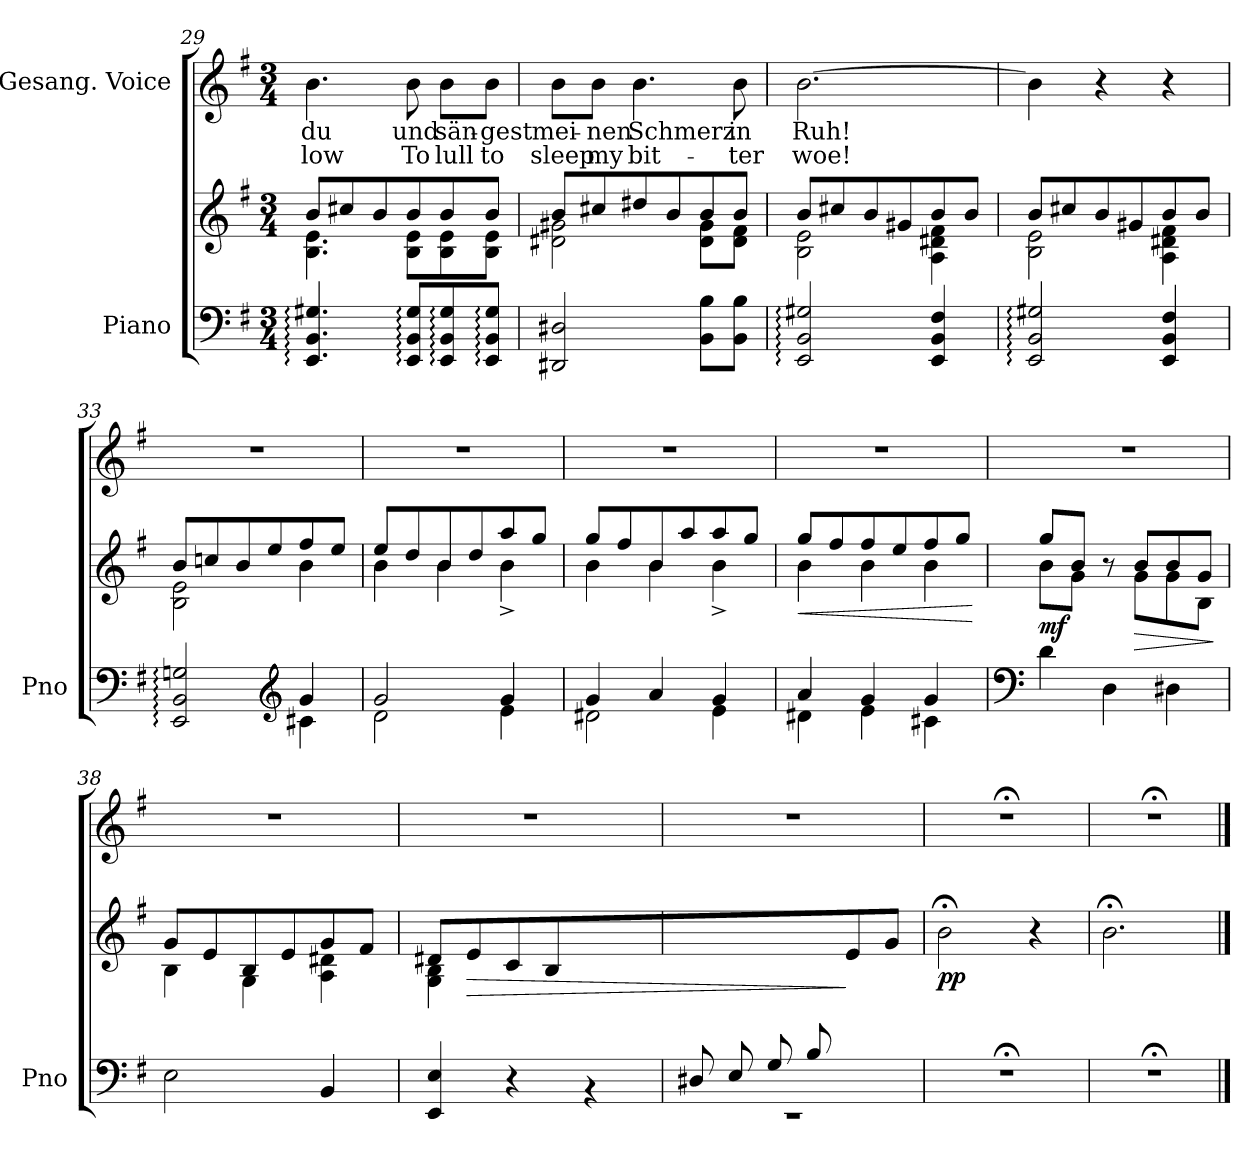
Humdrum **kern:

**kern	**kern	**dynam	**kern	**text	**text
*part2	*part2	*part2	*part1	*part1	*part1
*staff3	*staff2	*staff2/3	*staff1	*staff1	*staff1
*I"Piano	*	*	*I"Gesang. Voice	*	*
*I'Pno	*	*	*	*	*
*clefF4	*clefG2	*	*clefG2	*	*
*k[f#]	*k[f#]	*	*k[f#]	*	*
*M3/4	*M3/4	*	*M3/4	*	*
=29	=29	=29	=29	=29	=29
*	*^	*	*	*	*
!	!	!	!	!	!LO:LY:b	!LO:LY:b
4.EE/: 4.BB/: 4.G#X/:	8b/L	4.B\ 4.e\	.	4.b\	du	-low
.	8cc#X/	.	.	.	.	.
.	8b/	.	.	.	.	.
!	!	!	!	!	!LO:LY:b	!LO:LY:b
8EE/: 8BB/: 8G#/:L	8b/	8B\ 8e\L	.	8b\	und	To
!	!	!	!	!	!LO:LY:b	!LO:LY:b
8EE/: 8BB/: 8G#/:	8b/	8B\ 8e\	.	8b\L	sän-	lull
!	!	!	!	!	!LO:LY:b	!LO:LY:b
8EE/: 8BB/: 8G#/:J	8b/J	8B\ 8e\J	.	8b\J	-gest	to
!!LO:LB:g=z
=30	=30	=30	=30	=30	=30	=30
!	!	!	!	!	!LO:LY:b	!LO:LY:b
2DD#X/ 2D#X/	8b/L	2d#X\ 2g#X\	.	8b\L	mei-	sleep
!	!	!	!	!	!LO:LY:b	!LO:LY:b
.	8cc#X/	.	.	8b\J	-nen	my
!	!	!	!	!	!LO:LY:b	!LO:LY:b
.	8dd#X/	.	.	4.b\	Schmerz	bit-
.	8b/	.	.	.	.	.
8BB\ 8B\L	8b/	8d#\ 8g#\L	.	.	.	.
!	!	!	!	!	!LO:LY:b	!LO:LY:b
8BB\ 8B\J	8b/J	8d#\ 8f#\J	.	8b\	in	-ter
=31	=31	=31	=31	=31	=31	=31
!	!	!	!	!	!LO:LY:b	!LO:LY:b
2EE/: 2BB/: 2G#X/:	8b/L	2B\ 2e\	.	[2.b\	Ruh!	woe!
.	8cc#X/	.	.	.	.	.
.	8b/	.	.	.	.	.
.	8g#X/	.	.	.	.	.
4EE/ 4BB/ 4F#/	8b/	4A\ 4d#X\ 4f#\	.	.	.	.
.	8b/J	.	.	.	.	.
=32	=32	=32	=32	=32	=32	=32
2EE/: 2BB/: 2G#X/:	8b/L	2B\ 2e\	.	4b\]	.	.
.	8cc#X/	.	.	.	.	.
.	8b/	.	.	4r	.	.
.	8g#X/	.	.	.	.	.
4EE/ 4BB/ 4F#/	8b/	4A\ 4d#X\ 4f#\	.	4r	.	.
.	8b/J	.	.	.	.	.
=33	=33	=33	=33	=33	=33	=33
*^	*	*	*	*	*	*
2EE/: 2BB/: 2Gn/:	2ryy	8b/L	2B\ 2e\	.	2.r	.	.
.	.	8ccn/	.	.	.	.	.
.	.	8b/	.	.	.	.	.
.	.	8ee/	.	.	.	.	.
*clefG2	*	*	*	*	*	*	*
4g/	4c#X\	8ff#/	4b\	.	.	.	.
.	.	8ee/J	.	.	.	.	.
=34	=34	=34	=34	=34	=34	=34	=34
2g/	2d\	8ee/L	4b\	.	2.r	.	.
.	.	8dd/	.	.	.	.	.
.	.	8b/	4b\	.	.	.	.
.	.	8dd/	.	.	.	.	.
4g/	4e\	8aa/	4b^\	.	.	.	.
.	.	8gg/J	.	.	.	.	.
=35	=35	=35	=35	=35	=35	=35	=35
4g/	2d#X\	8gg/L	4b\	.	2.r	.	.
.	.	8ff#/	.	.	.	.	.
4a/	.	8b/	4b\	.	.	.	.
.	.	8aa/	.	.	.	.	.
4g/	4e\	8aa/	4b^\	.	.	.	.
.	.	8gg/J	.	.	.	.	.
!!LO:LB:g=z
=36	=36	=36	=36	=36	=36	=36	=36
!	!	!	!	!LO:HP:b	!	!	!
4a/	4d#X\	8gg/L	4b\	<	2.r	.	.
.	.	8ff#/	.	.	.	.	.
4g/	4e\	8ff#/	4b\	.	.	.	.
.	.	8ee/	.	.	.	.	.
4g/	4c#X\	8ff#/	4b\	.	.	.	.
.	.	8gg/J	.	.	.	.	.
*v	*v	*	*	*	*	*	*
*	*v	*v	*	*	*	*
.	.	[	.	.	.
=37	=37	=37	=37	=37	=37
*clefF4	*	*	*	*	*
*	*^	*	*	*	*
!	!	!	!LO:DY:b	!	!	!
4d\	8gg/L	8b\L	mf	2.r	.	.
.	8b/J	8g\J	.	.	.	.
4D\	8r	8ryy	.	.	.	.
!	!	!	!LO:HP:b	!	!	!
.	8b/L	8g\L	>	.	.	.
4D#X\	8b/	8g\	.	.	.	.
.	8g/J	8B\J	.	.	.	.
*	*v	*v	*	*	*	*
.	.	]	.	.	.
=38	=38	=38	=38	=38	=38
*	*^	*	*	*	*
2E\	8g/L	4B\	.	2.r	.	.
.	8e/	.	.	.	.	.
.	8B/	4G\	.	.	.	.
.	8e/	.	.	.	.	.
4BB/	8g/	4A\ 4d#X\	.	.	.	.
.	8f#/J	.	.	.	.	.
=39	=39	=39	=39	=39	=39	=39
*^	*	*	*	*	*	*
2ryy	4EE/ 4E/	8d#X/L	4G\ 4B\	.	2.r	.	.
!	!	!	!	!LO:HP:b	!	!	!
.	.	8e/	.	>	.	.	.
.	4r	8c/	4ryy	.	.	.	.
.	.	8B/	.	.	.	.	.
8G/	4rBB	4ryy	4ryy	.	.	.	.
8F#/J	.	.	.	.	.	.	.
*	*	*v	*v	*	*	*	*
=40	=40	=40	=40	=40	=40	=40
8D#X/L	2.rEE	2ryy	.	2.r	.	.
8E/	.	.	.	.	.	.
8G/	.	.	.	.	.	.
8B/	.	.	.	.	.	.
4ryy	.	8e/	]	.	.	.
.	.	8g/J	.	.	.	.
*v	*v	*	*	*	*	*
=41	=41	=41	=41	=41	=41
!	!	!LO:DY:b	!	!	!
2.r;<	2b;<\	pp	2.r;<	.	.
.	4r	.	.	.	.
=42	=42	=42	=42	=42	=42
2.r;<	2.b;<\	.	2.r;<	.	.
==	==	==	==	==	==
*-	*-	*-	*-	*-	*-
